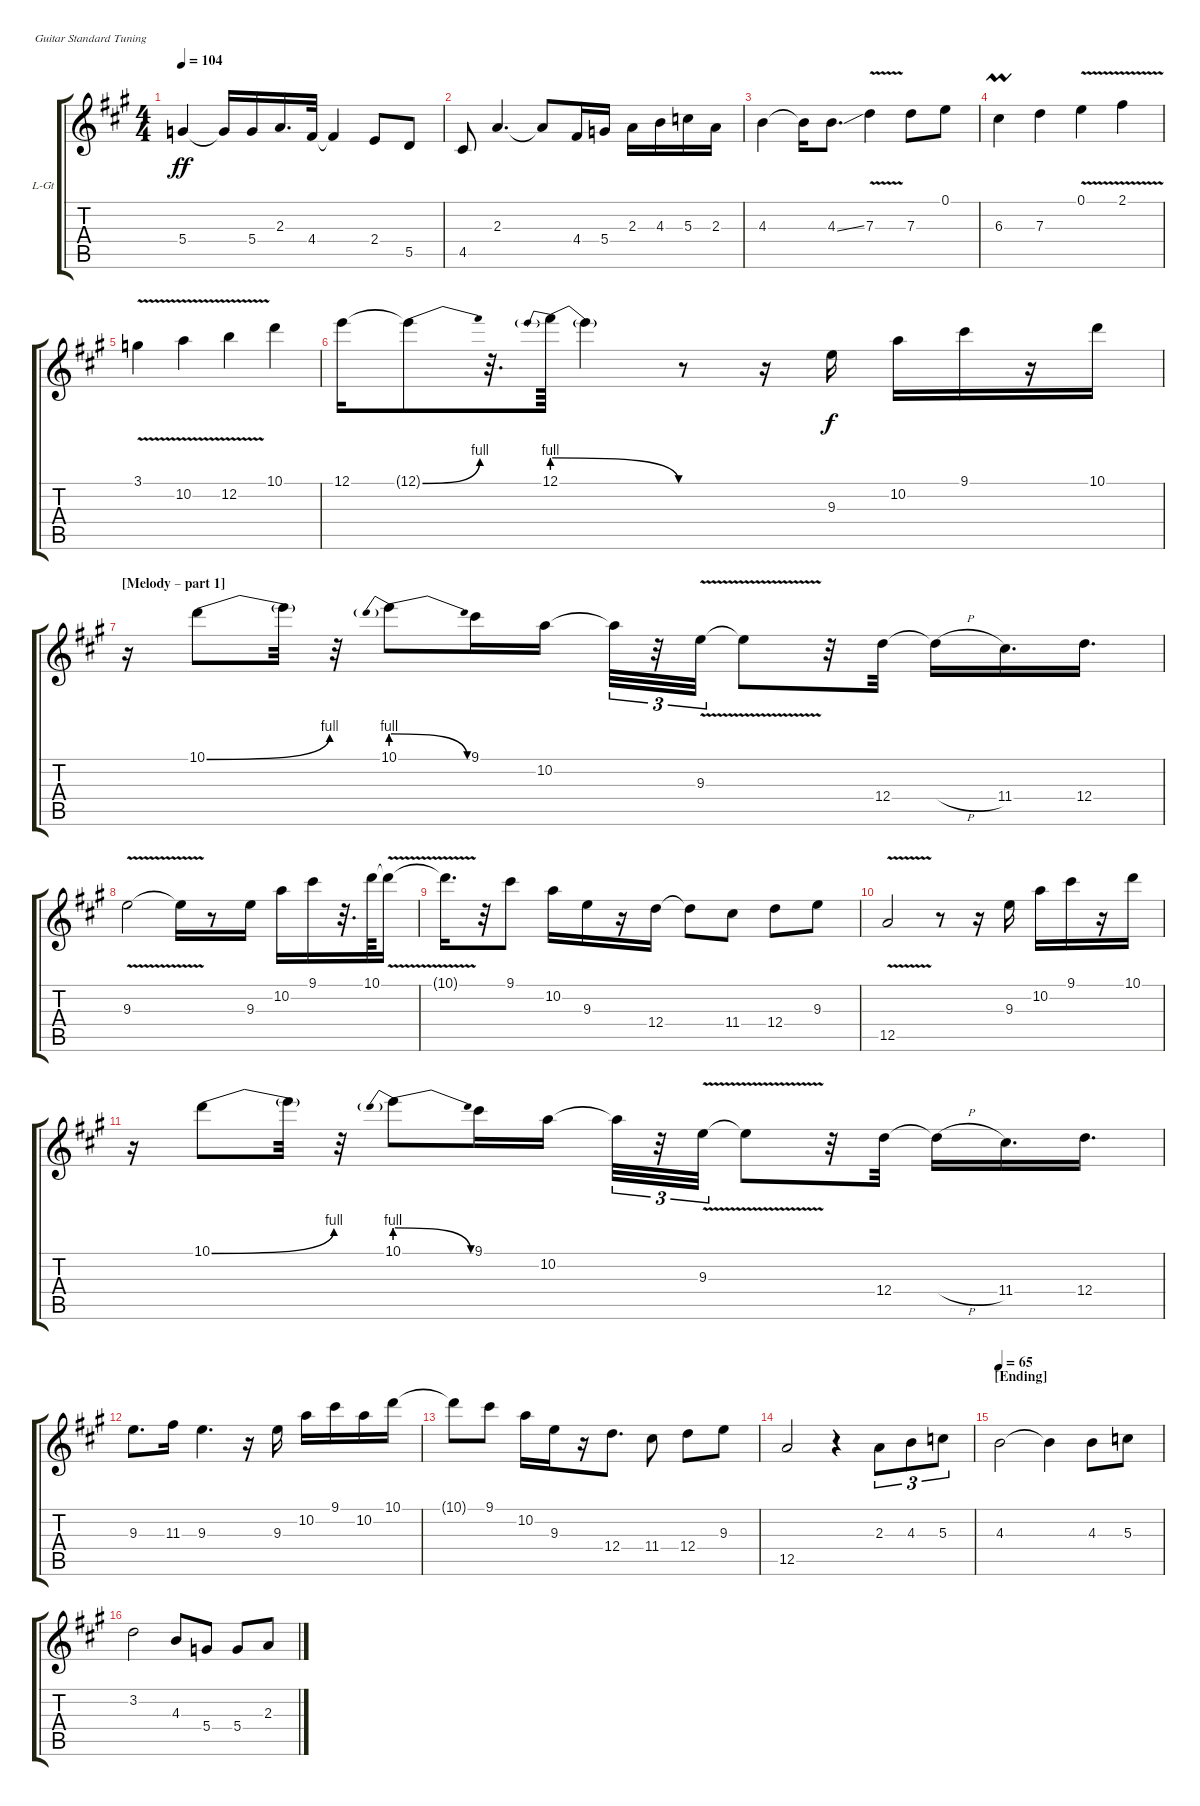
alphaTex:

\bracketExtendMode groupsimilarinstruments
\firstSystemTrackNameOrientation horizontal
\otherSystemsTrackNameOrientation horizontal
\track ("Lead Guitar" "L-Gt") {instrument overdrivenguitar}
\staff {score tabs}
\tuning (E4 B3 G3 D3 A2 E2)
\ts (4 4)
\tempo 104
\clef g2
\ks a
5.4.4{dy ff} 5.4{t}.16 5.4.16 2.3.16{d} 4.4.32 4.4{t}.4 2.4.8 5.5.8 |
4.5.8 2.3.4{d} 2.3{t}.8 4.4.16 5.4.16 2.3.16 4.3.16 5.3.16 2.3.16 |
4.3.4 4.3{t}.16 4.3{ss}.8{d} 7.3{v}.4 7.3.8 0.1.8 |
6.3{umordent}.4 7.3.4 0.1{v}.4 2.1{v}.4 |
3.1{v}.4 10.2{v}.4 12.2{v}.4 10.1.4 |
12.1.16 12.1{be (bend 21.599999999999998 0 37.199999999999996 4) t}.8 r.32{d} 12.1{be (prebendrelease 0 4 17.4 0)}.64 12.1{t}.4 r.8 r.16 9.3.16{dy f} 10.2.16 9.1.16 r.16 10.1.16 |
\section ("" "[Melody – part 1] ")
r.16 10.1{be (bend 0 0 12.6 4)}.8 10.1{t}.32 r.32 10.1{be (prebendrelease 0 4 15 0)}.8 9.1.16 10.2.16 10.2{t}.32{tu (3 2)} r.32{tu (3 2)} 9.3{v}.32{tu (3 2)} 9.3{v t}.8 r.32 12.4.32 12.4{h t}.16 11.4.16{d} 12.4.16{d} |
9.3{v}.2 9.3{v t}.16 r.8 9.3.16 10.2.16 9.1.16 r.32{d} 10.1.64 10.1{v t}.16 |
10.1{v t}.16{d} r.32 9.1.8 10.2.16 9.3.16 r.16 12.4.16 12.4{t}.8 11.4.8 12.4.8 9.3.8 |
12.5{v}.2 r.8 r.16 9.3.16 10.2.16 9.1.16 r.16 10.1.16 |
r.16 10.1{be (bend 0 0 12.6 4)}.8 10.1{t}.32 r.32 10.1{be (prebendrelease 0 4 15 0)}.8 9.1.16 10.2.16 10.2{t}.32{tu (3 2)} r.32{tu (3 2)} 9.3{v}.32{tu (3 2)} 9.3{v t}.8 r.32 12.4.32 12.4{h t}.16 11.4.16{d} 12.4.16{d} |
9.3.8{d} 11.3.16 9.3.4{d} r.16 9.3.16 10.2.16 9.1.16 10.2.16 10.1.16 |
10.1{t}.8 9.1.8 10.2.16 9.3.16 r.16 12.4.8{d} 11.4.8 12.4.8 9.3.8 |
12.5.2 r.4 2.3.8{tu (3 2)} 4.3.8{tu (3 2)} 5.3.8{tu (3 2)} |
\section ("" "[Ending]")
\tempo 65
4.3.2 4.3{t}.4 4.3.8 5.3.8 |
3.2.2 4.3.8 5.4.8 5.4.8 2.3.8
